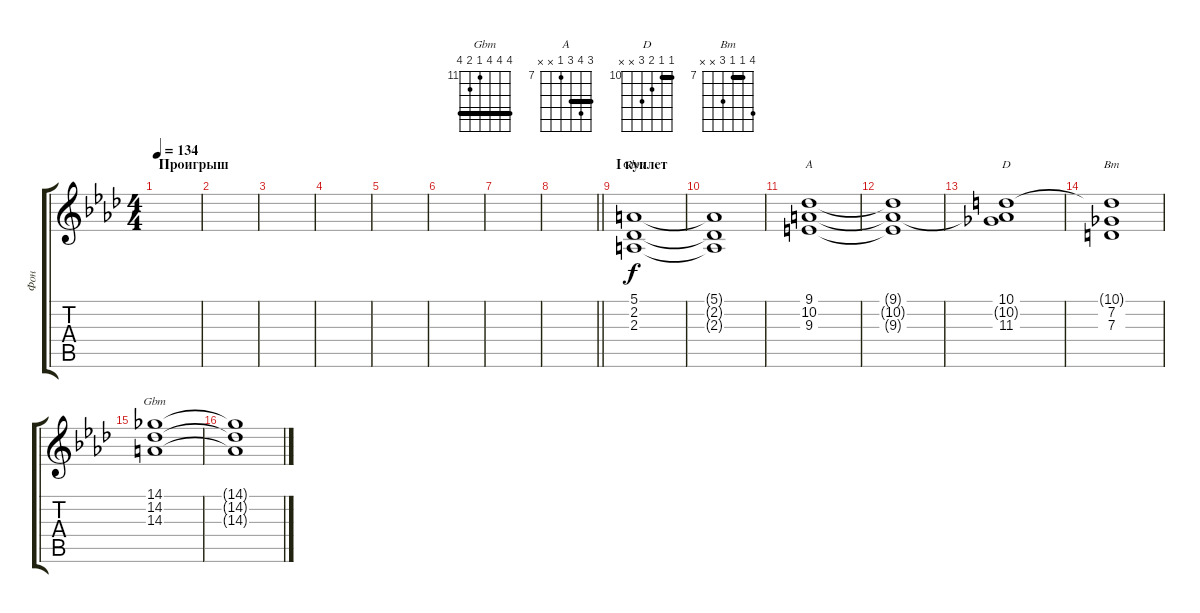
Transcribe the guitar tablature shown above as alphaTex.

\track ("Фон" "Фон") {instrument pad2warm}
\staff {score tabs}
\tuning (E4 B3 G3 D3 A2 E2) {hide}
\chord ("Gbm" 5 2 2 4 x x) {barre 2}
\chord ("A" 9 10 9 7 x x) {firstfret 7 barre 9}
\chord ("D" 10 10 11 12 x x) {firstfret 10 barre 10}
\chord ("Bm" 10 7 7 9 x x) {firstfret 7 barre 7}
\chord ("Gbm" 14 14 14 11 12 14) {firstfret 11 barre 14}
\ts (4 4)
\section ("" "Проигрыш ")
\tempo 134
\clef g2
\ks fminor
|
|
|
|
|
|
|
\barLineRight lightlight
|
\section ("" "I куплет")
(5.1 2.2 2.3).1{ch "Gbm"} |
(5.1{t} 2.2{t} 2.3{t}).1 |
(9.1 10.2 9.3).1{ch "A"} |
(9.1{t} 10.2{t} 9.3{t}).1 |
(10.1 10.2{t} 11.3).1{ch "D"} |
(10.1{t} 7.2 7.3).1{ch "Bm"} |
(14.1 14.2 14.3).1{ch "Gbm"} |
(14.1{t} 14.2{t} 14.3{t}).1
